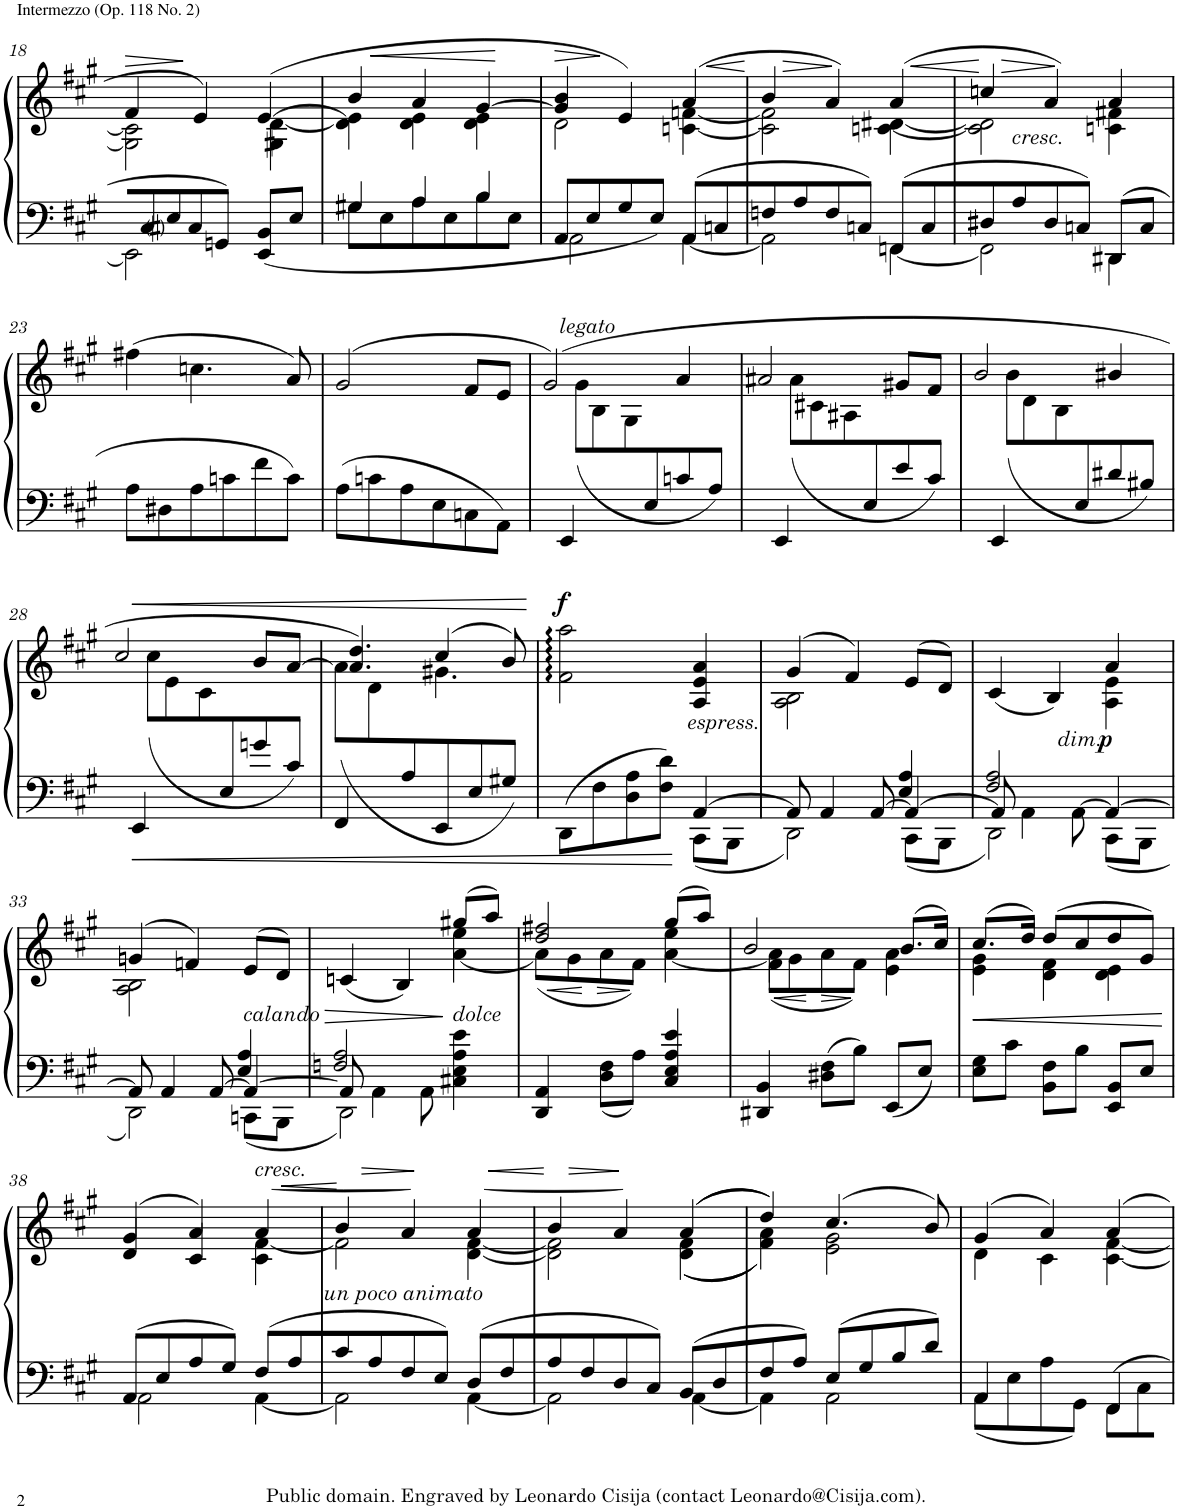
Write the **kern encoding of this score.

**kern	**kern	**dynam
*part1	*part1	*part1
*staff2	*staff1	*staff1/2
*I"Piano	*	*
*I'Pno.	*	*
!!LO:PB:g=z
*clefF4	*clefG2	*
*k[f#c#g#]	*k[f#c#g#]	*
*M3/4	*M3/4	*
=18	=18	=18
*^	*	*
!	!	!	!LO:HP:b
*	*	*^	*
8C#i/L	2EE\]	4f#/	2G\] 2c#\]	>
8E/	.	.	.	.
8C#/	.	4e/	.	]
8GGn/J	.	.	.	.
8EE/ 8BB/L	4ryy	([4e/	4G#X\ [4d\	.
8E/J	.	.	.	.
=19	=19	=19	=19	=19
!	!	!	!	!LO:HP:b
4G#X/	8G#\L	4b/	4d\] 4e\]	<
.	8E\	.	.	.
4A/	8A\	4a/	4d\ 4e\	.
.	8E\	.	.	.
4B/	8B\	[4g#/	4d\ 4e\	.
.	8E\J	.	.	.
*v	*v	*	*	*
*	*v	*v	*
.	.	[
=20	=20	=20
*^	*	*
!	!	!	!LO:HP:b
*	*	*^	*
8AA/L	2AA\	4g#/] 4b/	2d\	>
8E/	.	.	.	.
8G#/	.	4e/)	.	]
8E/J	.	.	.	.
!	!	!	!	!LO:HP:b
8AA/L	[4AA\	(4a/	[4cn\ [4fn\	<
8Cn/	.	.	.	.
=21	=21	=21	=21	=21
!	!	!	!	!LO:HP:b
8Fn/	2AA\]	4b/	2c\] 2f\]	>
8A/	.	.	.	.
8F/	.	4a/)	.	[ ]
8Cn/J	.	.	.	.
!	!	!	!	!LO:HP:b
8FFn/L	[4FF\	(4a/	[4cn\ [4d#X\	<
8C/	.	.	.	.
*v	*v	*	*	*
*	*v	*v	*
.	.	[
=22	=22	=22
*^	*	*
!	!	!	!LO:HP:b
*	*	*^	*
8D#X/	2FF\]	4ccn/	2c\] 2d#\]	>
!LO:TX:a:i:t=cresc.	!	!	!	!
8A/	.	.	.	.
8D#/	.	4a/)	.	]
8Cn/J	.	.	.	.
8DD#X/L	4DD#\	4a/	4cn\ 4f#X\	.
8C/J	.	.	.	.
*v	*v	*	*	*
*	*v	*v	*
!!LO:LB:g=z
=23	=23	=23
8A\L	(4ff#X\	.
8D#X\	.	.
8A\	4.ccn\	.
8cn\	.	.
8f#\	.	.
8c\J	8a/)	.
=24	=24	=24
8A\L	(2g#/	.
8cn\	.	.
8A\	.	.
8E\	.	.
8Cn\	8f#/L	.
8AA\J	8e/J	.
=25	=25	=25
*^	*^	*
!	!	!LO:TX:a:i:t=legato	!	!
4.ryy	4EE/	(2g#/)	(<8g#\L	.
.	.	.	8B\	.
.	2ryy	.	8G#\	.
8E/	.	.	4.ryy	.
8cn/	.	4a/	.	.
8A/J)	.	.	.	.
=26	=26	=26	=26	=26
4.ryy	4EE/	2a#X/	(<8a#\L	.
.	.	.	8c#X\	.
.	2ryy	.	8A#X\	.
8E/	.	.	4.ryy	.
8e/	.	8g#X/L	.	.
8c#/J)	.	8f#/J	.	.
=27	=27	=27	=27	=27
4.ryy	4EE/	2b/	(<8b\L	.
.	.	.	8d\	.
.	2ryy	.	8B\	.
8E/	.	.	4.ryy	.
8d#X/	.	4b#X/	.	.
8B#X/J)	.	.	.	.
!!LO:LB:g=z	!!
=28	=28	=28	=28	=28
!	!	!	!	!LO:HP:b
4.ryy	4EE/	2cc#/	(<8cc#\L	<
.	.	.	8e\	.
.	2ryy	.	8c#\	.
8E/	.	.	4.ryy	.
8gn/	.	8b/L	.	.
8c#/J)	.	[8a/J	.	.
=29	=29	=29	=29	=29
*	*	*	*^	*
4FF#/	4ryy	4.a/] 4.dd/)	4.ryy	(<8a\L	.
.	.	.	.	8d\	.
2ryy	8A/	.	.	2ryy	.
.	8EE/	(4cc#/	4.g#X\	.	.
.	8E/	.	.	.	.
.	8G#X/J)	8b/)	.	.	.
*v	*v	*	*	*	*
*	*v	*v	*v	*
.	.	[
=30	=30	=30
*^	*	*
!	!	!	!LO:DY:a
8DD\L	2ryy	2f#\ 2aa\	f
8F#\	.	.	.
8D\ 8A\	.	.	.
8F#\ 8d\J	.	.	.
!	!	!LO:TX:b:i:t=espress.	!
8CC#\L	[4AA/	4A/ 4e/ 4a/	.
8BBB\J	.	.	.
=31	=31	=31	=31
*	*^	*^	*
2ryy	2DD\	8AA/]	(>4g#/	2A\ 2B\	.
.	.	4AA/	.	.	.
.	.	.	4f#/)	.	.
.	.	[8AA/	.	.	.
4E/ 4A/	8CC#\L	4AA/_	(>8e/L	4ryy	.
.	8BBB\J	.	8d/J)	.	.
=32	=32	=32	=32	=32	=32
2F#/ 2A/	2DD\	8AA/]	(<4c#/	2ryy	.
.	.	4AA\	.	.	.
.	.	.	4B/)	.	.
.	.	[>8AA\	.	.	.
!	!	!	!LO:TX:b:i:t=dim.	!	!
!	!	!	!	!	!LO:DY:b
4ryy	8CC#\L	4AA/_	4a/	4A\ 4e\	p
.	8BBB\J	.	.	.	.
!!LO:LB:g=z	!!
=33	=33	=33	=33	=33	=33
2ryy	2DD\	8AA/]	(>4gn/	2A\ 2B\	.
.	.	4AA/	.	.	.
.	.	.	4fn/)	.	.
.	.	[8AA/	.	.	.
!	!	!	!LO:TX:b:i:t=calando	!	!
!	!	!	!	!	!LO:HP:b
4E/ 4A/	8CCn\L	4AA/_	(>8e/L	4ryy	>
.	8BBB\J	.	8d/J)	.	.
=34	=34	=34	=34	=34	=34
*	*	*	*	*^	*
2Fn/ 2A/	2DD\	8AA/]	(<4cn/	2ryy	2ryy	.
.	.	4AA\	.	.	.	.
.	.	.	4B/)	.	.	.
.	.	8AA\	.	.	.	.
!	!	!	!LO:TX:b:i:t=dolce	!	!	!
4ryy	4C#X\ 4E\ 4A\ 4e\	4ryy	(8gg#X/L	[4a\	4ee\	]
.	.	.	8aa/J)	.	.	.
*v	*v	*v	*	*	*	*
=35	=35	=35	=35	=35
!	!	!	!	!LO:HP:b
4DD/ 4AA/	2dd/ 2ff#X/	(8a\L]	2ryy	<
.	.	8g#\	.	.
!	!	!	!	!LO:HP:n=1:b
8D\ 8F#\L	.	8a\	.	[ >
8A\J	.	8f#\J)	.	]
4C#/ 4E/ 4A/ 4e/	(8gg#/L	4ee\	[4a\	.
.	8aa/J)	.	.	.
=36	=36	=36	=36	=36
4DD#X/ 4BB/	2b/	(8f#\L	4a\]	.
!	!	!	!	!LO:HP:b
.	.	8g#\	.	<
!	!	!	!	!LO:HP:n=1:b
8D#X\ 8F#\L	.	8a\	2ryy	[ >
8B\J	.	8f#\J)	.	]
8EE/L	(8.b/L	4e\ 4a\	.	.
8E/J	.	.	.	.
.	16cc#/Jk)	.	.	.
*	*v	*v	*v	*
=37	=37	=37
!	!	!LO:HP:b
*	*^	*
8E\ 8G#\L	(8.cc#/L	4e\ 4g#\	<
8c#\J	.	.	.
.	16dd/Jk)	.	.
8BB\ 8F#\L	(8dd/L	4d\ 4f#\	.
8B\J	8cc#/	.	.
8EE/ 8BB/L	8dd/	4d\ 4e\	.
8E/J	8g#/J)	.	.
*	*v	*v	*
.	.	[
!!LO:LB:g=z
=38	=38	=38
*^	*^	*
8AA/L	2AA\	(4g#/	4d/	.
8E/	.	.	.	.
8A/	.	4a/)	4c#/	.
8G#/J	.	.	.	.
!	!	!LO:TX:a:i:t=cresc.	!	!
!	!	!	!	!LO:HP:b
8F#/L	[4AA\	(4a/	4c#\ [4f#\	<
8A/	.	.	.	.
*v	*v	*	*	*
*	*v	*v	*
.	.	[
=39	=39	=39
*^	*	*
!	!	!LO:TX:b:i:t=un poco animato	!
!	!	!	!LO:HP:b
*	*	*^	*
8c#/	2AA\]	4b/	2f#\]	>
8A/	.	.	.	.
8F#/	.	4a/)	.	.
8E/J	.	.	.	.
!	!	!	!	!LO:HP:n=1:b
8D/L	[4AA\	(4a/	[4d\ [4f#\	] <
8F#/	.	.	.	.
*v	*v	*	*	*
*	*v	*v	*
.	.	[
=40	=40	=40
*^	*	*
!	!	!	!LO:HP:b
*	*	*^	*
8A/	2AA\]	4b/	2d\] 2f#\]	>
8F#/	.	.	.	.
8D/	.	4a/)	.	.
8C#/J	.	.	.	.
8BB/L	[4AA\	((4a/	((4d\ 4f#\	]
8D/	.	.	.	.
=41	=41	=41	=41	=41
8F#/	4AA\]	4dd/))	4f#\ 4a\))	.
8A/J	.	.	.	.
8E/L	2AA\	(4.cc#/	2e\ 2g#\	.
8G#/	.	.	.	.
8B/	.	.	.	.
8d/J	.	8b/)	.	.
=42	=42	=42	=42	=42
4AA/	8AA\L	(>4g#/	4d\	.
.	8E\	.	.	.
4ryy	8A\	4a/)	4c#\	.
.	8GG#\J	.	.	.
8FF#\L	4FF#/	4a/	[4c#\ [4f#\	.
8C#\J	.	.	.	.
*v	*v	*	*	*
*	*v	*v	*
=	=	=
*-	*-	*-
